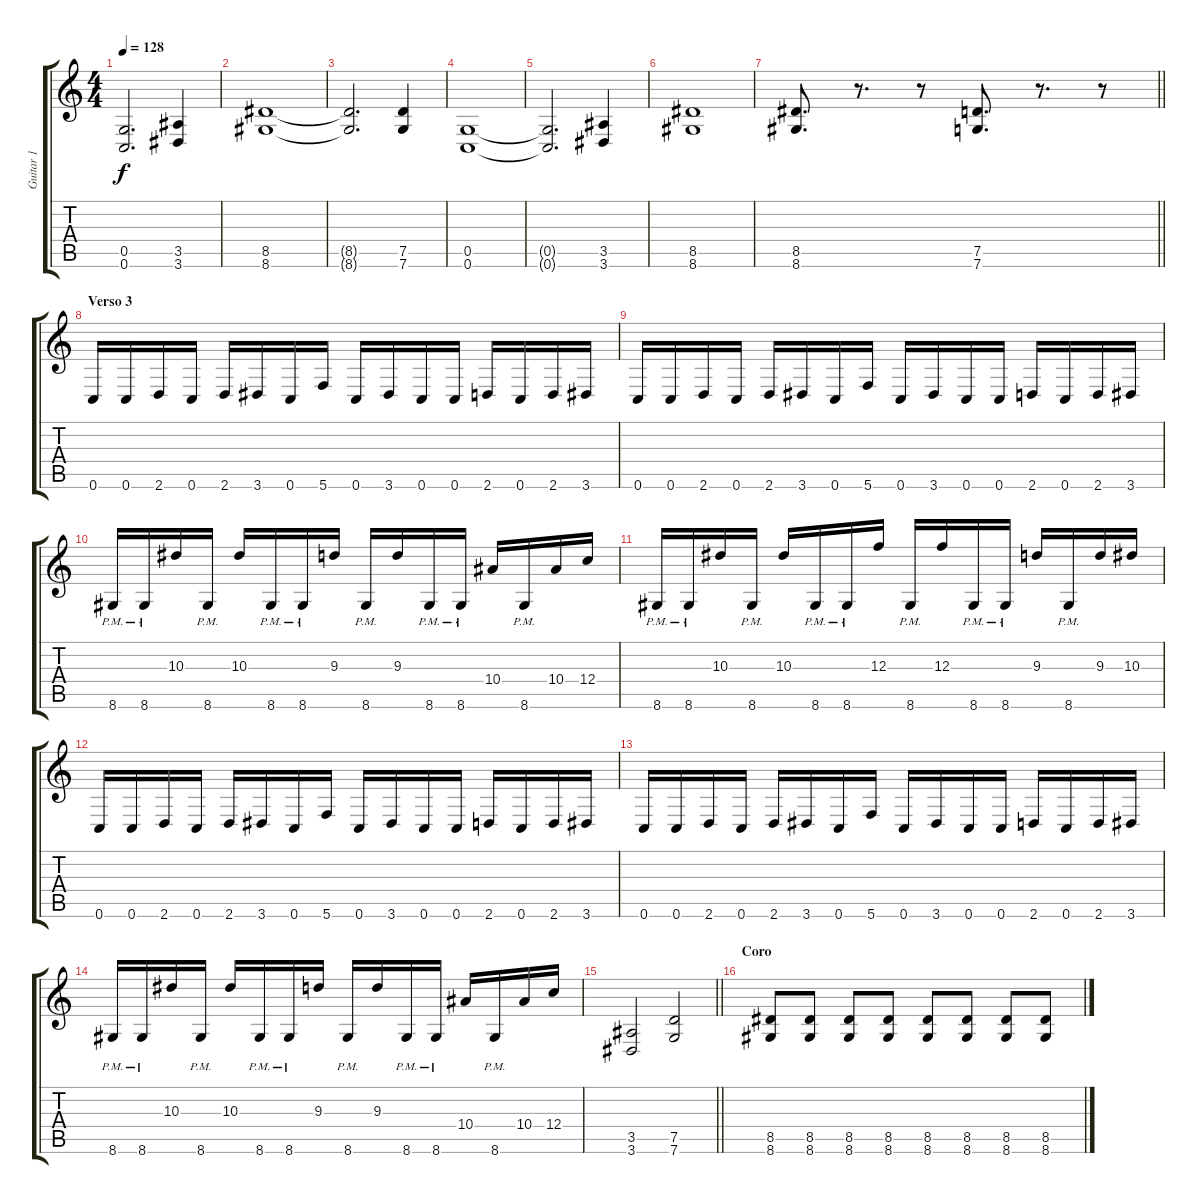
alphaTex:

\track ("Guitar 1" "Guitar 1") {instrument overdrivenguitar}
\staff {score tabs}
\tuning (D4 A3 F3 C3 G2 C2) {hide}
\ts (4 4)
\tempo 128
\clef g2
\ks c
(0.5{t} 0.6{t}).2{d dy f} (3.5 3.6).4 |
(8.5 8.6).1 |
(8.5{t} 8.6{t}).2{d} (7.5 7.6).4 |
(0.5 0.6).1 |
(0.5{t} 0.6{t}).2{d} (3.5 3.6).4 |
(8.5 8.6).1 |
\barLineRight lightlight
(8.5 8.6).8{d} r.8{d} r.8 (7.5 7.6).8{d} r.8{d} r.8 |
\section ("" "Verso 3")
0.6.16 0.6.16 2.6.16 0.6.16 2.6.16 3.6.16 0.6.16 5.6.16 0.6.16 3.6.16 0.6.16 0.6.16 2.6.16 0.6.16 2.6.16 3.6.16 |
0.6.16 0.6.16 2.6.16 0.6.16 2.6.16 3.6.16 0.6.16 5.6.16 0.6.16 3.6.16 0.6.16 0.6.16 2.6.16 0.6.16 2.6.16 3.6.16 |
8.6{pm}.16 8.6{pm}.16 10.3.16 8.6{pm}.16 10.3.16 8.6{pm}.16 8.6{pm}.16 9.3.16 8.6{pm}.16 9.3.16 8.6{pm}.16 8.6{pm}.16 10.4.16 8.6{pm}.16 10.4.16 12.4.16 |
8.6{pm}.16 8.6{pm}.16 10.3.16 8.6{pm}.16 10.3.16 8.6{pm}.16 8.6{pm}.16 12.3.16 8.6{pm}.16 12.3.16 8.6{pm}.16 8.6{pm}.16 9.3.16 8.6{pm}.16 9.3.16 10.3.16 |
0.6.16 0.6.16 2.6.16 0.6.16 2.6.16 3.6.16 0.6.16 5.6.16 0.6.16 3.6.16 0.6.16 0.6.16 2.6.16 0.6.16 2.6.16 3.6.16 |
0.6.16 0.6.16 2.6.16 0.6.16 2.6.16 3.6.16 0.6.16 5.6.16 0.6.16 3.6.16 0.6.16 0.6.16 2.6.16 0.6.16 2.6.16 3.6.16 |
8.6{pm}.16 8.6{pm}.16 10.3.16 8.6{pm}.16 10.3.16 8.6{pm}.16 8.6{pm}.16 9.3.16 8.6{pm}.16 9.3.16 8.6{pm}.16 8.6{pm}.16 10.4.16 8.6{pm}.16 10.4.16 12.4.16 |
\barLineRight lightlight
(3.5 3.6).2 (7.5 7.6).2 |
\section ("" "Coro")
(8.5 8.6).8 (8.5 8.6).8 (8.5 8.6).8 (8.5 8.6).8 (8.5 8.6).8 (8.5 8.6).8 (8.5 8.6).8 (8.5 8.6).8
